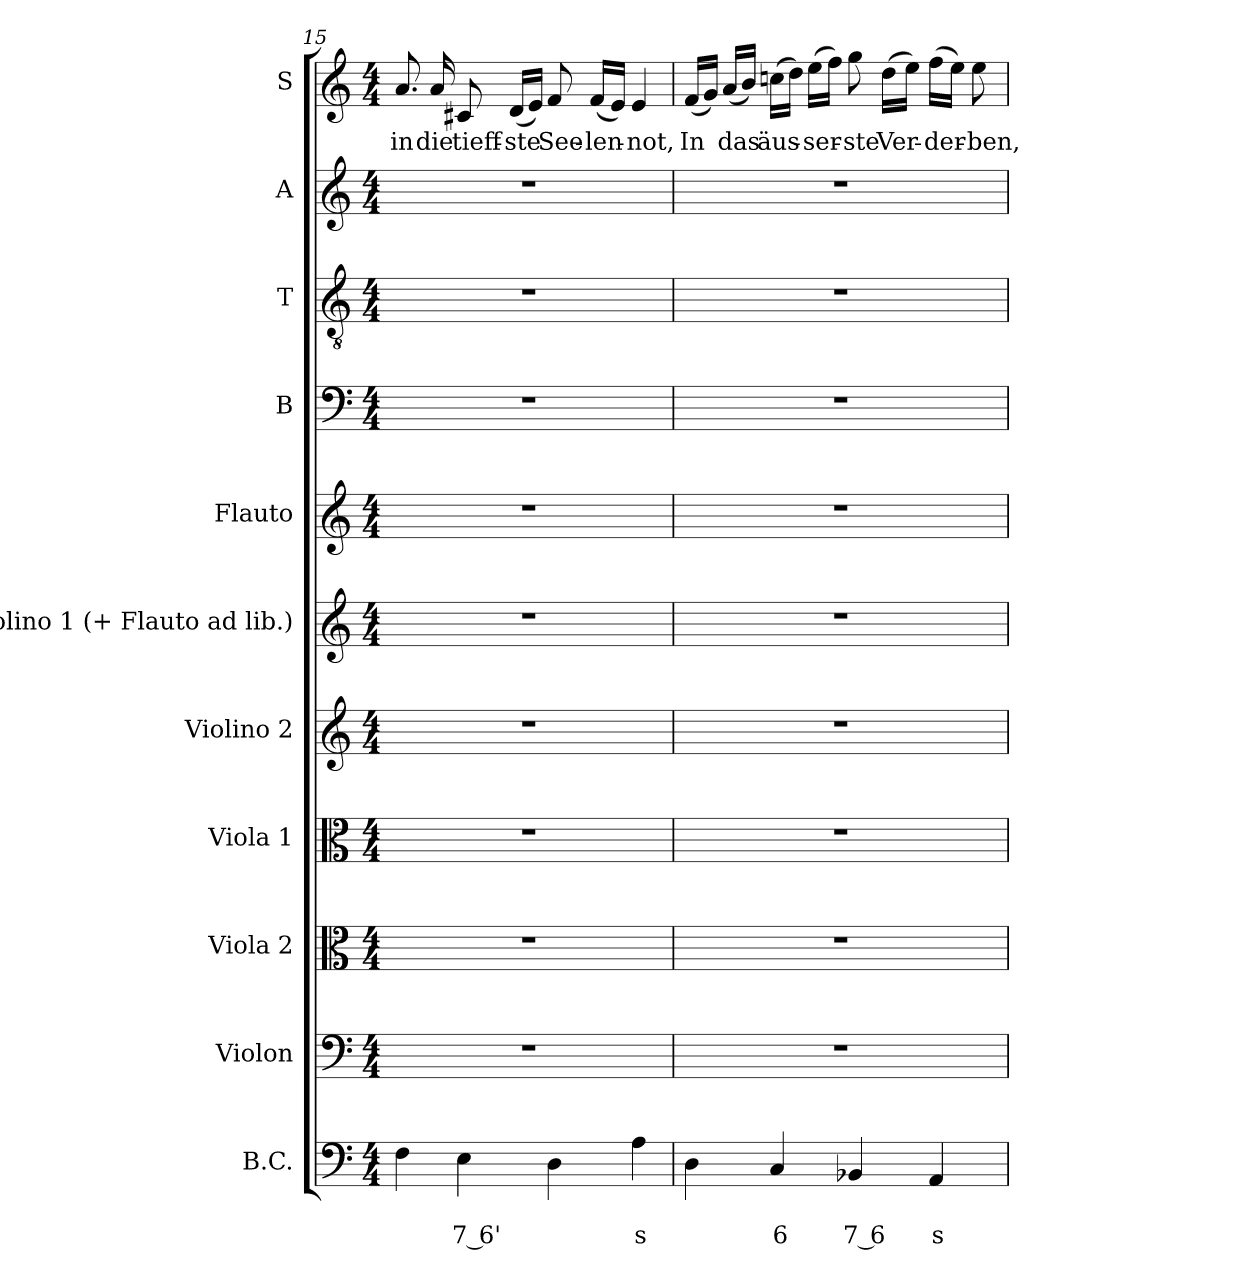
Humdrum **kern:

**kern	**text	**text	**kern	**kern	**kern	**kern	**kern	**kern	**kern	**kern	**kern	**kern	**text
*part11	*part11	*part11	*part10	*part9	*part8	*part7	*part6	*part5	*part4	*part3	*part2	*part1	*part1
*staff11	*staff11	*staff11	*staff10	*staff9	*staff8	*staff7	*staff6	*staff5	*staff4	*staff3	*staff2	*staff1	*staff1
*I"B.C.	*	*	*I"Violon	*I"Viola 2	*I"Viola 1	*I"Violino 2	*I"Violino 1 (+ Flauto ad lib.)	*I"Flauto	*I"B	*I"T	*I"A	*I"S	*
*I'B.C.	*	*	*I'Vn	*I'Va2	*I'Va1	*I'Vn2	*I'Vn1	*I'Fl.	*I'B	*I'T	*I'A	*I'S	*
*clefF4	*	*	*clefF4	*clefC3	*clefC3	*clefG2	*clefG2	*clefG2	*clefF4	*clefGv2	*clefG2	*clefG2	*
*	*	*	*	*	*	*	*	*	*	*ITrd7c12	*	*	*
*k[]	*	*	*k[]	*k[]	*k[]	*k[]	*k[]	*k[]	*k[]	*k[]	*k[]	*k[]	*
*C:	*	*	*C:	*C:	*C:	*C:	*C:	*C:	*C:	*C:	*C:	*C:	*
*M4/4	*	*	*M4/4	*M4/4	*M4/4	*M4/4	*M4/4	*M4/4	*M4/4	*M4/4	*M4/4	*M4/4	*
=15	=15	=15	=15	=15	=15	=15	=15	=15	=15	=15	=15	=15	=15
!	!	!	!	!	!	!	!	!	!	!	!	!	!LO:LY:b
4F\	.	.	1r	1r	1r	1r	1r	1r	1r	1r	1r	8.a/	in
!	!	!	!	!	!	!	!	!	!	!	!	!	!LO:LY:b
.	.	.	.	.	.	.	.	.	.	.	.	16a/	die
!	!	!LO:LY:b	!	!	!	!	!	!	!	!	!	!	!
!	!	!	!	!	!	!	!	!	!	!	!	!	!LO:LY:b
4E\	.	7 6'	.	.	.	.	.	.	.	.	.	8c#X/	tieff-
!	!	!	!	!	!	!	!	!	!	!	!	!	!LO:LY:b
.	.	.	.	.	.	.	.	.	.	.	.	(<16d/LL	-ste
.	.	.	.	.	.	.	.	.	.	.	.	16e/JJ)	.
!	!	!	!	!	!	!	!	!	!	!	!	!	!LO:LY:b
4D\	.	.	.	.	.	.	.	.	.	.	.	8f/	See-
!	!	!	!	!	!	!	!	!	!	!	!	!	!LO:LY:b
.	.	.	.	.	.	.	.	.	.	.	.	(<16f/LL	-len-
.	.	.	.	.	.	.	.	.	.	.	.	16e/JJ)	.
!	!	!LO:LY:b	!	!	!	!	!	!	!	!	!	!	!
!	!	!	!	!	!	!	!	!	!	!	!	!	!LO:LY:b
4A\	.	s	.	.	.	.	.	.	.	.	.	4e/	-not,
!!LO:PB:g=z
=16	=16	=16	=16	=16	=16	=16	=16	=16	=16	=16	=16	=16	=16
!	!	!	!	!	!	!	!	!	!	!	!	!	!LO:LY:b
4D\	.	.	1r	1r	1r	1r	1r	1r	1r	1r	1r	(<16f/LL	In
.	.	.	.	.	.	.	.	.	.	.	.	16g/JJ)	.
!	!	!	!	!	!	!	!	!	!	!	!	!	!LO:LY:b
.	.	.	.	.	.	.	.	.	.	.	.	(<16a/LL	das
.	.	.	.	.	.	.	.	.	.	.	.	16b/JJ)	.
!	!	!LO:LY:b	!	!	!	!	!	!	!	!	!	!	!
!	!	!	!	!	!	!	!	!	!	!	!	!	!LO:LY:b
4C/	.	6	.	.	.	.	.	.	.	.	.	(>16ccn\LL	äus-
.	.	.	.	.	.	.	.	.	.	.	.	16dd\JJ)	.
!	!	!	!	!	!	!	!	!	!	!	!	!	!LO:LY:b
.	.	.	.	.	.	.	.	.	.	.	.	(>16ee\LL	-ser-
.	.	.	.	.	.	.	.	.	.	.	.	16ff\JJ)	.
!	!	!LO:LY:b	!	!	!	!	!	!	!	!	!	!	!
!	!	!	!	!	!	!	!	!	!	!	!	!	!LO:LY:b
4BB-X/	.	7 6	.	.	.	.	.	.	.	.	.	8gg\	-ste
!	!	!	!	!	!	!	!	!	!	!	!	!	!LO:LY:b
.	.	.	.	.	.	.	.	.	.	.	.	(>16dd\LL	Ver-
.	.	.	.	.	.	.	.	.	.	.	.	16ee\JJ)	.
!	!	!LO:LY:b	!	!	!	!	!	!	!	!	!	!	!
!	!	!	!	!	!	!	!	!	!	!	!	!	!LO:LY:b
4AA/	.	s	.	.	.	.	.	.	.	.	.	(>16ff\LL	-der-
.	.	.	.	.	.	.	.	.	.	.	.	16ee\JJ)	.
!	!	!	!	!	!	!	!	!	!	!	!	!	!LO:LY:b
.	.	.	.	.	.	.	.	.	.	.	.	8ee\	-ben,
=	=	=	=	=	=	=	=	=	=	=	=	=	=
*-	*-	*-	*-	*-	*-	*-	*-	*-	*-	*-	*-	*-	*-
